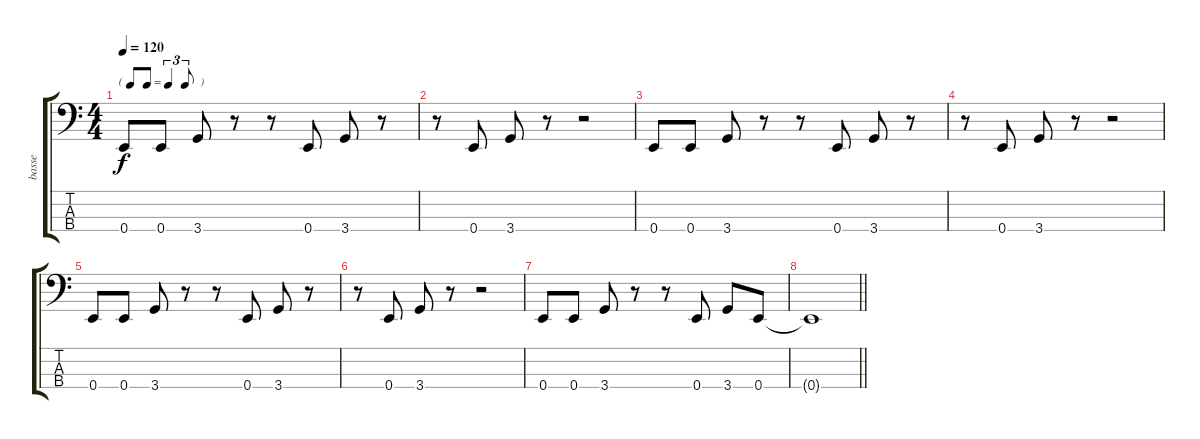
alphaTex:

\track ("basse" "basse") {instrument electricbasspick}
\staff {score tabs}
\tuning (G2 D2 A1 E1) {hide}
\ts (4 4)
\tf triplet8th
\tempo 120
\clef f4
\ks c
0.4.8{dy f} 0.4.8 3.4.8 r.8 r.8 0.4.8 3.4.8 r.8 |
r.8 0.4.8 3.4.8 r.8 r.2 |
0.4.8 0.4.8 3.4.8 r.8 r.8 0.4.8 3.4.8 r.8 |
r.8 0.4.8 3.4.8 r.8 r.2 |
0.4.8 0.4.8 3.4.8 r.8 r.8 0.4.8 3.4.8 r.8 |
r.8 0.4.8 3.4.8 r.8 r.2 |
0.4.8 0.4.8 3.4.8 r.8 r.8 0.4.8 3.4.8 0.4.8 |
\barLineRight lightlight
0.4{t}.1
